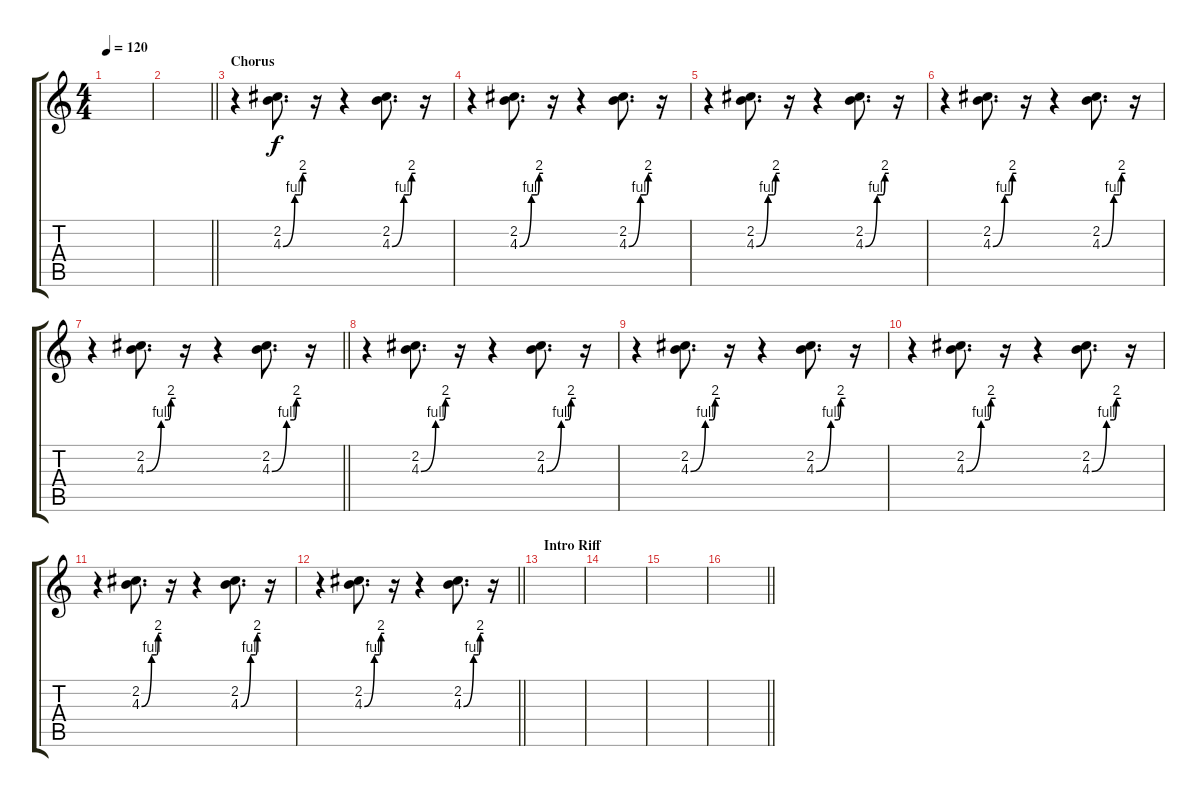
\track "" {instrument distortionguitar}
\staff {score tabs}
\tuning (E4 B3 G3 D3 A2 E2) {hide}
\ts (4 4)
\tempo 120
\clef g2
\ks c
|
\barLineRight lightlight
|
\section ("" "Chorus")
r.4 (2.2 4.3{be (custom 0 0 30 4 45 4 50 8 60 8)}).8{d} r.16 r.4 (2.2 4.3{be (custom 0 0 30 4 45 4 50 8 60 8)}).8{d} r.16 |
r.4 (2.2 4.3{be (custom 0 0 30 4 45 4 50 8 60 8)}).8{d} r.16 r.4 (2.2 4.3{be (custom 0 0 30 4 45 4 50 8 60 8)}).8{d} r.16 |
r.4 (2.2 4.3{be (custom 0 0 30 4 45 4 50 8 60 8)}).8{d} r.16 r.4 (2.2 4.3{be (custom 0 0 30 4 45 4 50 8 60 8)}).8{d} r.16 |
r.4 (2.2 4.3{be (custom 0 0 30 4 45 4 50 8 60 8)}).8{d} r.16 r.4 (2.2 4.3{be (custom 0 0 30 4 45 4 50 8 60 8)}).8{d} r.16 |
\barLineRight lightlight
r.4 (2.2 4.3{be (custom 0 0 30 4 45 4 50 8 60 8)}).8{d} r.16 r.4 (2.2 4.3{be (custom 0 0 30 4 45 4 50 8 60 8)}).8{d} r.16 |
\section ("" "")
r.4 (2.2 4.3{be (custom 0 0 30 4 45 4 50 8 60 8)}).8{d} r.16 r.4 (2.2 4.3{be (custom 0 0 30 4 45 4 50 8 60 8)}).8{d} r.16 |
r.4 (2.2 4.3{be (custom 0 0 30 4 45 4 50 8 60 8)}).8{d} r.16 r.4 (2.2 4.3{be (custom 0 0 30 4 45 4 50 8 60 8)}).8{d} r.16 |
r.4 (2.2 4.3{be (custom 0 0 30 4 45 4 50 8 60 8)}).8{d} r.16 r.4 (2.2 4.3{be (custom 0 0 30 4 45 4 50 8 60 8)}).8{d} r.16 |
r.4 (2.2 4.3{be (custom 0 0 30 4 45 4 50 8 60 8)}).8{d} r.16 r.4 (2.2 4.3{be (custom 0 0 30 4 45 4 50 8 60 8)}).8{d} r.16 |
\barLineRight lightlight
r.4 (2.2 4.3{be (custom 0 0 30 4 45 4 50 8 60 8)}).8{d} r.16 r.4 (2.2 4.3{be (custom 0 0 30 4 45 4 50 8 60 8)}).8{d} r.16 |
\section ("" "Intro Riff")
|
|
|
\barLineRight lightlight
